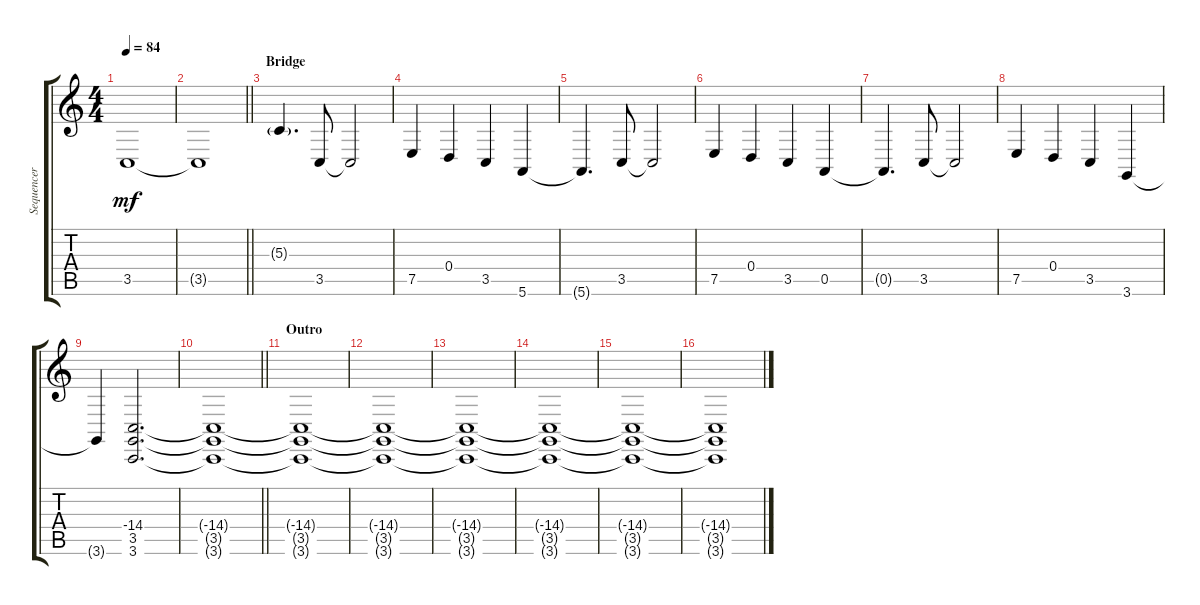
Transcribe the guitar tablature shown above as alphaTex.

\track ("Sequencer Synthesizer" "Sequencer ") {instrument fx1rain}
\staff {score tabs}
\tuning (E4 B3 G3 D3 A2 E2) {hide}
\ts (4 4)
\tempo 84
\clef g2
\ks c
3.5{t}.1{dy mf} |
\barLineRight lightlight
3.5{t}.1 |
\section ("" "Bridge")
5.3{g}.4{d} 3.5.8 3.5{t}.2 |
7.5.4 0.4.4 3.5.4 5.6.4 |
5.6{t}.4{d} 3.5.8 3.5{t}.2 |
7.5.4 0.4.4 3.5.4 0.5.4 |
0.5{t}.4{d} 3.5.8 3.5{t}.2 |
7.5.4 0.4.4 3.5.4 3.6.4 |
3.6{t}.4 (-14.4 3.5 3.6).2{d} |
\barLineRight lightlight
(-14.4{t} 3.5{t} 3.6{t}).1 |
\section ("" "Outro")
(-14.4{t} 3.5{t} 3.6{t}).1 |
(-14.4{t} 3.5{t} 3.6{t}).1 |
(-14.4{t} 3.5{t} 3.6{t}).1 |
(-14.4{t} 3.5{t} 3.6{t}).1 |
(-14.4{t} 3.5{t} 3.6{t}).1 |
(-14.4{t} 3.5{t} 3.6{t}).1
